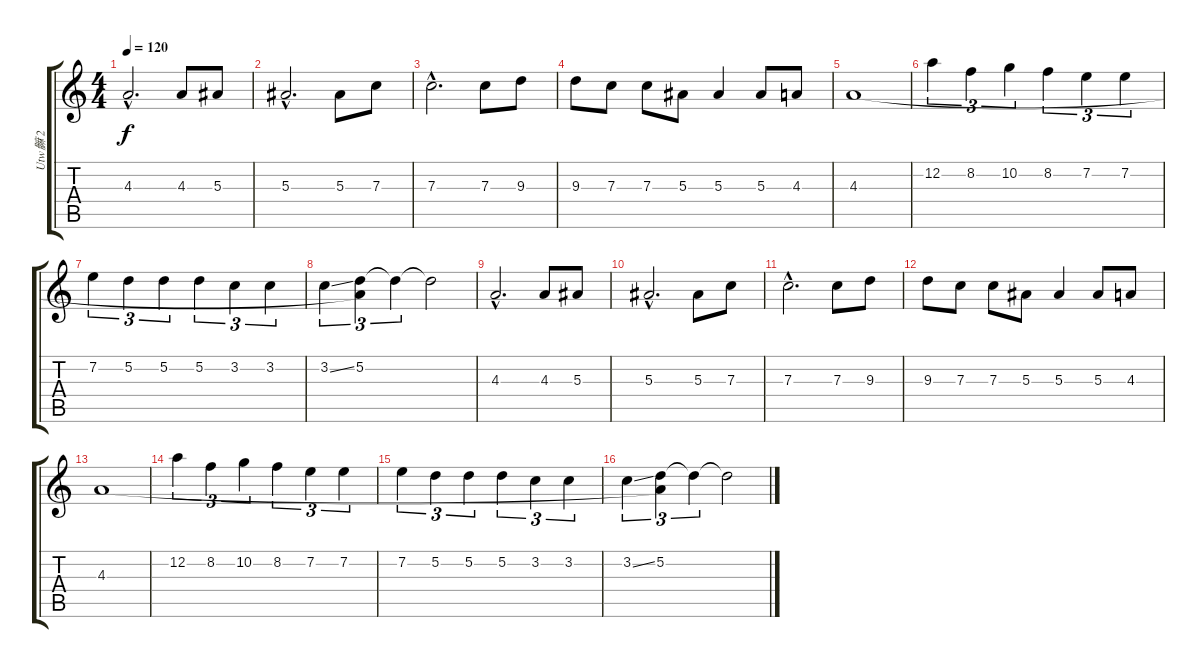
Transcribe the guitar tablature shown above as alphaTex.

\track ("Utw髍 2" "Utw髍 2") {instrument distortionguitar}
\staff {score tabs}
\tuning (D4 A3 F3 C3 G2 D2) {hide}
\ts (4 4)
\tempo 120
\clef g2
\ks c
4.3{hac}.2{d dy f} 4.3.8 5.3.8 |
5.3{hac}.2{d} 5.3.8 7.3.8 |
7.3{hac}.2{d} 7.3.8 9.3.8 |
9.3.8 7.3.8 7.3.8 5.3.8 5.3.4 5.3.8 4.3.8 |
4.3.1 |
12.2.4{tu (3 2)} 8.2.4{tu (3 2)} 10.2.4{tu (3 2)} 8.2.4{tu (3 2)} 7.2.4{tu (3 2)} 7.2.4{tu (3 2)} |
7.2.4{tu (3 2)} 5.2.4{tu (3 2)} 5.2.4{tu (3 2)} 5.2.4{tu (3 2)} 3.2.4{tu (3 2)} 3.2.4{tu (3 2)} |
3.2{ss}.4{tu (3 2)} (5.2 4.3{t}).4{tu (3 2)} 5.2{t}.4{tu (3 2)} 5.2{t}.2 |
4.3{hac}.2{d} 4.3.8 5.3.8 |
5.3{hac}.2{d} 5.3.8 7.3.8 |
7.3{hac}.2{d} 7.3.8 9.3.8 |
9.3.8 7.3.8 7.3.8 5.3.8 5.3.4 5.3.8 4.3.8 |
4.3.1 |
12.2.4{tu (3 2)} 8.2.4{tu (3 2)} 10.2.4{tu (3 2)} 8.2.4{tu (3 2)} 7.2.4{tu (3 2)} 7.2.4{tu (3 2)} |
7.2.4{tu (3 2)} 5.2.4{tu (3 2)} 5.2.4{tu (3 2)} 5.2.4{tu (3 2)} 3.2.4{tu (3 2)} 3.2.4{tu (3 2)} |
3.2{ss}.4{tu (3 2)} (5.2 4.3{t}).4{tu (3 2)} 5.2{t}.4{tu (3 2)} 5.2{t}.2
